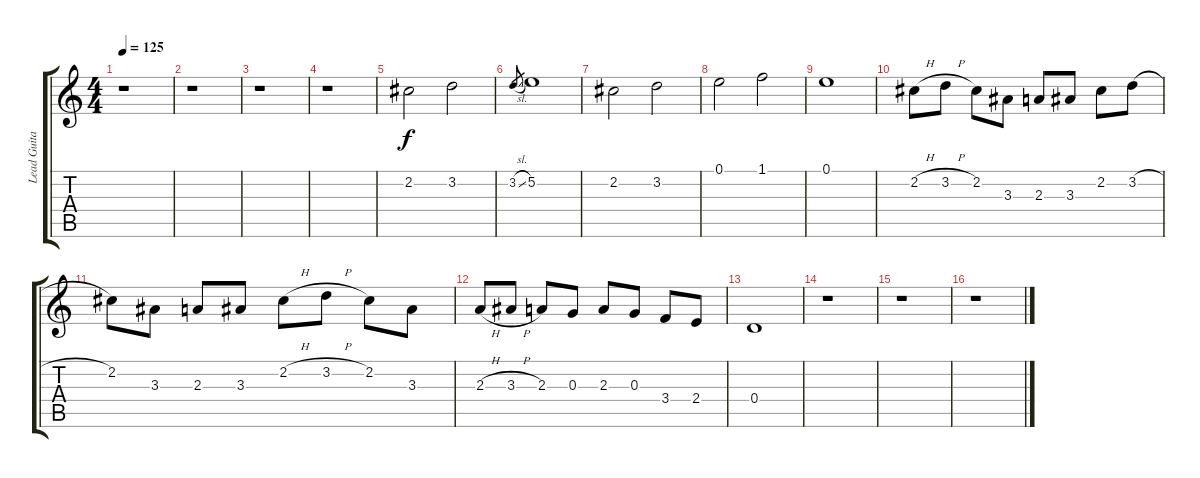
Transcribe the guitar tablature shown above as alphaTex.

\track ("Lead Guitar 1" "Lead Guita") {instrument acousticguitarsteel}
\staff {score tabs}
\tuning (E4 B3 G3 D3 A2 E2) {hide}
\ts (4 4)
\tempo 125
\clef g2
\ks c
r.1{dy f} |
r.1 |
r.1 |
r.1 |
2.2.2 3.2.2 |
3.2{sl}.8{gr} 5.2.1 |
2.2.2 3.2.2 |
0.1.2 1.1.2 |
0.1.1 |
2.2{h}.8 3.2{h}.8 2.2.8 3.3.8 2.3.8 3.3.8 2.2.8 3.2{h}.8 |
2.2.8 3.3.8 2.3.8 3.3.8 2.2{h}.8 3.2{h}.8 2.2.8 3.3.8 |
2.3{h}.8 3.3{h}.8 2.3.8 0.3.8 2.3.8 0.3.8 3.4.8 2.4.8 |
0.4.1 |
r.1 |
r.1 |
r.1
